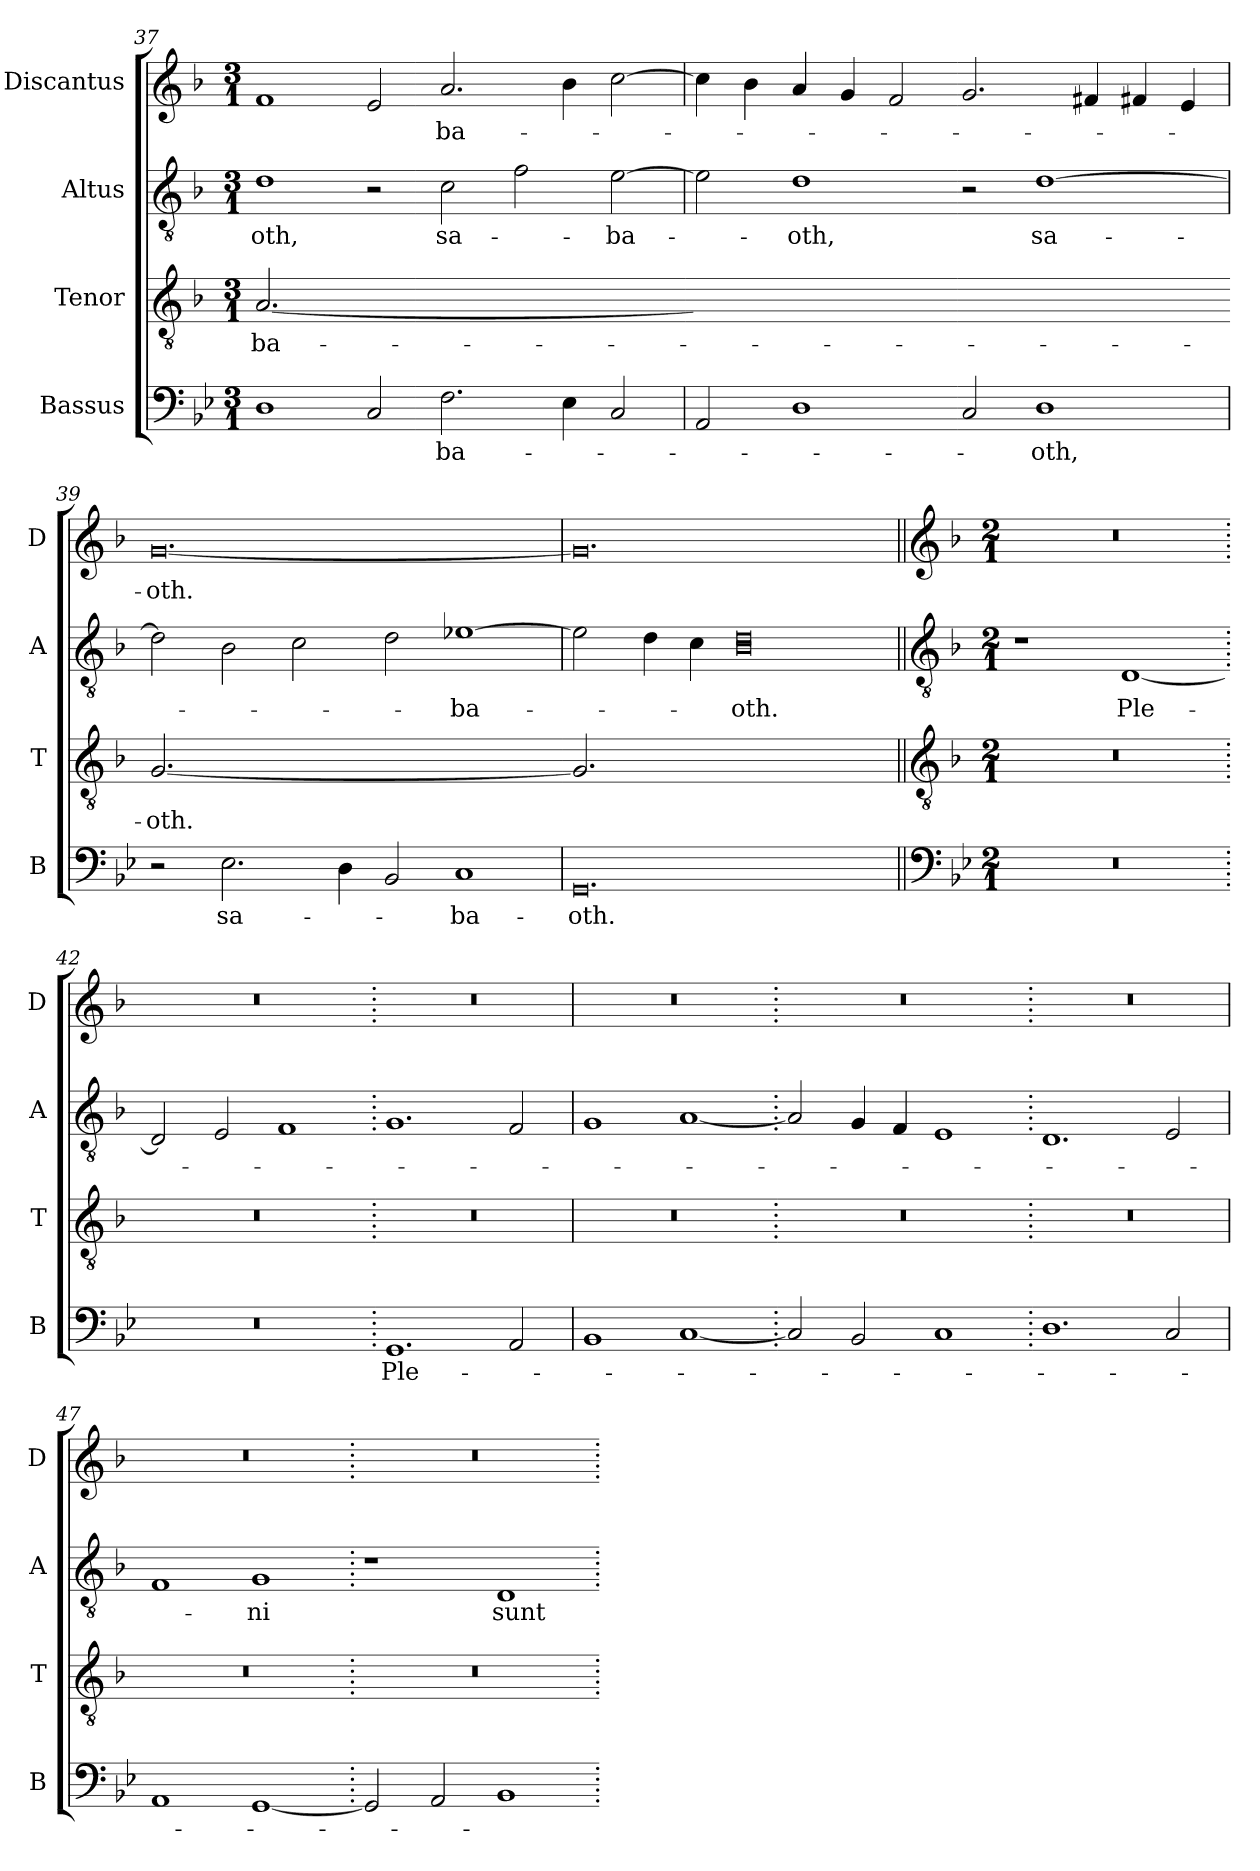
**kern	**text	**kern	**text	**kern	**text	**kern	**text
*part4	*part4	*part3	*part3	*part2	*part2	*part1	*part1
*staff4	*staff4	*staff3	*staff3	*staff2	*staff2	*staff1	*staff1
*I"Bassus	*	*I"Tenor	*	*I"Altus	*	*I"Discantus	*
*I'B	*	*I'T	*	*I'A	*	*I'D	*
*clefF4	*	*clefGv2	*	*clefGv2	*	*clefG2	*
*k[b-e-]	*	*k[b-]	*	*k[b-]	*	*k[b-]	*
*g:	*	*d:	*	*d:	*	*d:	*
*M3/1	*	*M3/1	*	*M3/1	*	*M3/1	*
=37	=37	=37	=37	=37	=37	=37	=37
!	!	!LO:N:vis=2.	!	!	!	!	!
1D	.	[0.A	-ba-	1d	-oth,	1f	.
2C	.	.	.	2r	.	2e	.
2.F	-ba-	.	.	2c	sa-	2.a	-ba-
.	.	.	.	2f	.	.	.
4E-	.	.	.	.	.	4b-	.
2C	.	.	.	[2e	-ba-	[2cc	.
=38	=38	=38-	=38	=38	=38	=38	=38
!	!	!LO:N:vis=2.	!	!	!	!	!
2AA	.	0.Ayy]	.	2e]	.	4cc]	.
.	.	.	.	.	.	4b-	.
1D	.	.	.	1d	-oth,	4a	.
.	.	.	.	.	.	4g	.
.	.	.	.	.	.	2f	.
2C	.	.	.	2r	.	2.g	.
1D	-oth,	.	.	[1d	sa-	.	.
.	.	.	.	.	.	4f#X	.
.	.	.	.	.	.	4f#X	.
.	.	.	.	.	.	4e	.
=39	=39	=39-	=39	=39	=39	=39	=39
!	!	!LO:N:vis=2.	!	!	!	!	!
2r	.	[0.G	-oth.	2d]	.	[0.g	-oth.
2.E-	sa-	.	.	2B-	.	.	.
.	.	.	.	2c	.	.	.
4D	.	.	.	.	.	.	.
2BB-	.	.	.	2d	.	.	.
1C	-ba-	.	.	[1e-X	-ba-	.	.
=40	=40	=40-	=40	=40	=40	=40	=40
!	!	!LO:N:vis=2.	!	!	!	!	!
0.GG	-oth.	0.G]	.	2e-]	.	0.g]	.
.	.	.	.	4d	.	.	.
.	.	.	.	4c	.	.	.
.	.	.	.	0B- 0d	-oth.	.	.
=41||	=41||	=41||	=41||	=41||	=41||	=41||	=41||
*clefF4	*	*clefGv2	*	*clefGv2	*	*clefG2	*
*k[b-e-]	*	*k[b-]	*	*k[b-]	*	*k[b-]	*
*M2/1	*	*M2/1	*	*M2/1	*	*M2/1	*
*	*	*	*	*	*	*MM400	*
0r	.	0r	.	1r	.	0r	.
.	.	.	.	[1D	Ple-	.	.
=42.	=42.	=42.	=42.	=42.	=42.	=42.	=42.
0r	.	0r	.	2D]	.	0r	.
.	.	.	.	2E	.	.	.
.	.	.	.	1F	.	.	.
=43.	=43.	=43.	=43.	=43.	=43.	=43.	=43.
1.GG	Ple-	0r	.	1.G	.	0r	.
2AA	.	.	.	2F	.	.	.
=44	=44	=44	=44	=44	=44	=44	=44
1BB-	.	0r	.	1G	.	0r	.
[1C	.	.	.	[1A	.	.	.
=45.	=45.	=45.	=45.	=45.	=45.	=45.	=45.
2C]	.	0r	.	2A]	.	0r	.
2BB-	.	.	.	4G	.	.	.
.	.	.	.	4F	.	.	.
1C	.	.	.	1E	.	.	.
=46.	=46.	=46.	=46.	=46.	=46.	=46.	=46.
1.D	.	0r	.	1.D	.	0r	.
2C	.	.	.	2E	.	.	.
=47	=47	=47	=47	=47	=47	=47	=47
1AA	.	0r	.	1F	.	0r	.
[1GG	.	.	.	1G	-ni	.	.
=48.	=48.	=48.	=48.	=48.	=48.	=48.	=48.
2GG]	.	0r	.	1r	.	0r	.
2AA	.	.	.	.	.	.	.
1BB-	.	.	.	1D	sunt	.	.
=.	=.	=.	=.	=.	=.	=.	=.
*-	*-	*-	*-	*-	*-	*-	*-
